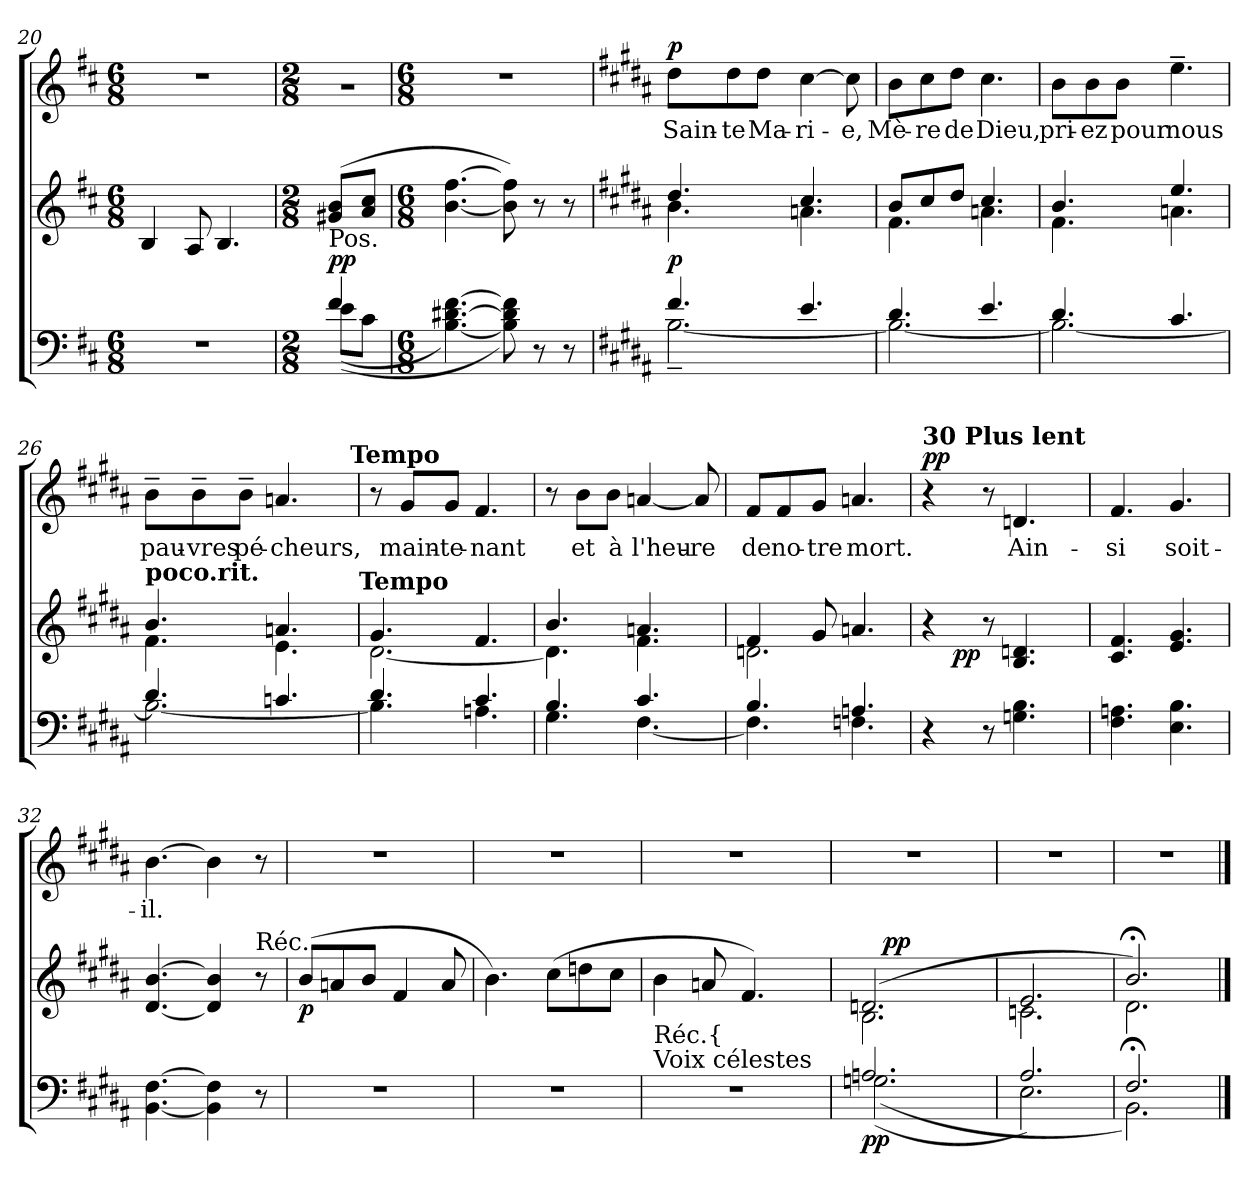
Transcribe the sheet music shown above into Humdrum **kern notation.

**kern	**dynam	**kern	**dynam	**kern	**text	**dynam
*part3	*part3	*part2	*part2	*part1	*part1	*part1
*staff3	*staff3	*staff2	*staff2	*staff1	*staff1	*staff1
*clefF4	*	*clefG2	*	*clefG2	*	*
*k[f#c#]	*	*k[f#c#]	*	*k[f#c#]	*	*
*D:	*	*D:	*	*D:	*	*
*M6/8	*	*M6/8	*	*M6/8	*	*
=20	=20	=20	=20	=20	=20	=20
!LO:N:vis=1	!	!	!	!LO:N:vis=1	!	!
2.r	.	4B/	.	2.r	.	.
.	.	8A/	.	.	.	.
.	.	4.B/	.	.	.	.
!!LO:PB:g=z
=21	=21	=21	=21	=21	=21	=21
*M2/8	*	*M2/8	*	*M2/8	*	*
*^	*	*	*	*	*	*
!	!	!	!LO:TX:b:t=Pos.	!	!	!	!
!	!	!LO:DY:a	!	!	!LO:N:vis=1	!	!
4f#/	(>(<8e\L	pp	(>8g#X/ 8b/L	.	4ra	.	.
.	8c#\J	.	8a/ 8cc#/J	.	.	.	.
*v	*v	*	*	*	*	*	*
=22	=22	=22	=22	=22	=22	=22
*M6/8	*	*M6/8	*	*M6/8	*	*
*^	*	*	*	*	*	*
!	!	!	!	!	!LO:N:vis=1	!	!
*v	*v	*	*	*	*	*	*
[<4.B\ [>4.d#X\ [>4.f#\)	.	[<4.b\ [>4.ff#\	.	2.r	.	.
8B\] 8d#\] 8f#\])	.	8b\] 8ff#\])	.	.	.	.
8r	.	8r	.	.	.	.
8r	.	8r	.	.	.	.
=23	=23	=23	=23	=23	=23	=23
*k[f#c#g#d#a#]	*	*k[f#c#g#d#a#]	*	*k[f#c#g#d#a#]	*	*
*B:	*	*B:	*	*B:	*	*
*^	*	*^	*	*	*	*
!	!	!LO:DY:a	!	!	!	!	!LO:LY:b	!LO:DY:a
4.f#/	[<2.B~<\	p	4.dd#/	4.b\	.	8dd#\L	Sain-	p
!	!	!	!	!	!	!	!LO:LY:b:rj	!
.	.	.	.	.	.	8dd#\	-te	.
!	!	!	!	!	!	!	!LO:LY:b	!
.	.	.	.	.	.	8dd#\J	Ma-	.
!	!	!	!	!	!	!	!LO:LY:b:rj	!
4.e/	.	.	4.cc#/	4.an\	.	[>4cc#\	-ri-	.
!	!	!	!	!	!	!	!LO:LY:b	!
.	.	.	.	.	.	8cc#\]	-e,	.
=24	=24	=24	=24	=24	=24	=24	=24	=24
!	!	!	!	!	!	!	!LO:LY:b	!
4.d#/	2.B\_	.	8b/L	4.f#\	.	8b\L	Mè-	.
!	!	!	!	!	!	!	!LO:LY:b:rj	!
.	.	.	8cc#/	.	.	8cc#\	-re	.
!	!	!	!	!	!	!	!LO:LY:b	!
.	.	.	8dd#/J	.	.	8dd#\J	de	.
!	!	!	!	!	!	!	!LO:LY:b	!
4.e/	.	.	4.cc#/	4.an\	.	4.cc#\	Dieu,	.
=25	=25	=25	=25	=25	=25	=25	=25	=25
!	!	!	!	!	!	!	!LO:LY:b	!
4.d#/	2.B\_	.	4.b/	4.f#\	.	8b\L	pri-	.
!	!	!	!	!	!	!	!LO:LY:b	!
.	.	.	.	.	.	8b\	-ez	.
!	!	!	!	!	!	!	!LO:LY:b	!
.	.	.	.	.	.	8b\J	pour	.
!	!	!	!	!	!	!	!LO:LY:b	!
4.c#/	.	.	4.ee/	4.an\	.	4.ee~>\	nous	.
!!LO:LB:g=z
=26	=26	=26	=26	=26	=26	=26	=26	=26
!	!	!	!	!	!	!LO:TX:a:B:t=poco.rit.	!	!
!	!	!	!LO:TX:a:B:t=poco.rit.	!	!	!	!	!
!	!	!	!	!	!	!	!LO:LY:b	!
*	*	*	*	*	*	*^	*	*
4.d#/	2.B\_	.	4.b/	4.f#\	.	8b~>\L	2ryy	pau-	.
!	!	!	!	!	!	!	!	!LO:LY:b:rj	!
.	.	.	.	.	.	8b~>\	.	-vres	.
!	!	!	!	!	!	!	!	!LO:LY:b	!
.	.	.	.	.	.	8b~>\J	.	pé-	.
!	!	!	!	!	!	!	!	!LO:LY:b	!
4.cn/	.	.	4.an/	4.e\	.	4.an/	.	-cheurs,	.
.	.	.	.	.	.	.	8...ryy	.	.
!	!	!	!	!	!	!	!LO:TX:a:B:t=Tempo	!	!
.	.	.	.	.	.	.	64ryy	.	.
!	!	!	!	!LO:TX:a:B:t=Tempo	!	!	!	!	!
*	*	*	*	*	*	*v	*v	*	*
=27	=27	=27	=27	=27	=27	=27	=27	=27
4.d#/	4.B\]	.	4.g#/	[<2.d#\	.	8r	.	.
!	!	!	!	!	!	!	!LO:LY:b	!
.	.	.	.	.	.	8g#/L	main-	.
!	!	!	!	!	!	!	!LO:LY:b	!
.	.	.	.	.	.	8g#/J	-te-	.
!	!	!	!	!	!	!	!LO:LY:b:rj	!
4.c#/	4.An\	.	4.f#/	.	.	4.f#/	-nant	.
=28	=28	=28	=28	=28	=28	=28	=28	=28
4.B/	4.G#\	.	4.b/	4.d#\]	.	8r	.	.
!	!	!	!	!	!	!	!LO:LY:b	!
.	.	.	.	.	.	8b\L	et	.
!	!	!	!	!	!	!	!LO:LY:b	!
.	.	.	.	.	.	8b\J	à	.
!	!	!	!	!	!	!	!LO:LY:b	!
4.c#/	[<4.F#\	.	4.an/	4.f#\	.	[<4an/	l'heu-	.
!	!	!	!	!	!	!	!LO:LY:b	!
.	.	.	.	.	.	8a/]	-re	.
=29	=29	=29	=29	=29	=29	=29	=29	=29
!	!	!	!	!	!	!	!LO:LY:b	!
4.B/	4.F#\]	.	4f#/	2.dn\	.	8f#/L	de	.
!	!	!	!	!	!	!	!LO:LY:b	!
.	.	.	.	.	.	8f#/	no-	.
!	!	!	!	!	!	!	!LO:LY:b	!
.	.	.	8g#/	.	.	8g#/J	-tre	.
!	!	!	!	!	!	!	!LO:LY:b	!
4.An/	4.Fn\	.	4.an/	.	.	4.an/	mort.	.
!!LO:LB:g=z
=30	=30	=30	=30	=30	=30	=30	=30	=30
!	!	!	!	!	!	!LO:TX:a:B:t=30 Plus lent	!	!
!	!	!	!	!	!	!	!	!LO:DY:b
*v	*v	*	*	*	*	*	*	*
4r	.	4r	8ryy	.	4r	.	pp
!	!	!	!	!LO:DY:b	!	!	!
.	.	.	2ryy	pp	.	.	.
8r	.	8r	.	.	8r	.	.
!	!	!	!	!	!	!LO:LY:b	!
4.Gn\ 4.B\	.	4.B/ 4.dn/	.	.	4.dn/	Ain-	.
.	.	.	8ryy	.	.	.	.
=31	=31	=31	=31	=31	=31	=31	=31
!	!	!	!	!	!	!LO:LY:b	!
*	*	*v	*v	*	*	*	*
4.F#\ 4.An\	.	4.c#/ 4.f#/	.	4.f#/	-si	.
!	!	!	!	!	!LO:LY:b	!
4.E\ 4.B\	.	4.e/ 4.g#/	.	4.g#/	soit-	.
=32	=32	=32	=32	=32	=32	=32
!	!	!	!	!	!LO:LY:b	!
[<4.BB\ [>4.F#\	.	[<4.d#/ [>4.b/	.	[>4.b\	-il.	.
4BB\] 4F#\]	.	4d#/] 4b/]	.	4b\]	.	.
!	!	!LO:TX:a:t=Réc.	!	!	!	!
8r	.	8r	.	8r	.	.
=33	=33	=33	=33	=33	=33	=33
!LO:N:vis=1	!	!	!LO:DY:b	!LO:N:vis=1	!	!
2.r	.	(>8b/L	p	2.r	.	.
.	.	8an/	.	.	.	.
.	.	8b/J	.	.	.	.
.	.	4f#/	.	.	.	.
.	.	8a/	.	.	.	.
=34	=34	=34	=34	=34	=34	=34
!LO:N:vis=1	!	!	!	!LO:N:vis=1	!	!
2.r	.	4.b\)	.	2.r	.	.
.	.	(>8cc#\L	.	.	.	.
.	.	8ddn\	.	.	.	.
.	.	8cc#\J	.	.	.	.
=35	=35	=35	=35	=35	=35	=35
!LO:TX:a:t=Voix célestes	!	!	!	!	!	!
!LO:TX:a:t=Réc.{	!	!	!	!	!	!
!LO:N:vis=1	!	!	!	!LO:N:vis=1	!	!
*	*	*^	*	*	*	*
2.r	.	4b\	4ryy	.	2.r	.	.
.	.	8an/	16.ryy	.	.	.	.
.	.	.	4ryy	.	.	.	.
.	.	4.f#/)	.	.	.	.	.
.	.	.	8ryy	.	.	.	.
.	.	.	32ryy	.	.	.	.
=36	=36	=36	=36	=36	=36	=36	=36
*^	*	*	*	*	*	*	*
!	!	!LO:DY:b	!	!	!	!LO:N:vis=1	!	!
*	*	*	*	*^	*	*	*	*
2.An/	(>(<2.Gn\	pp	(2.dn/	2.B\	16ryy	.	2.r	.	.
!	!	!	!	!	!	!LO:DY:a	!	!	!
.	.	.	.	.	2ryy	pp	.	.	.
.	.	.	.	.	8.ryy	.	.	.	.
=37	=37	=37	=37	=37	=37	=37	=37	=37	=37
!	!	!	!	!	!	!	!LO:N:vis=1	!	!
*	*	*	*	*v	*v	*	*	*	*
2.A#/)	2.E\	.	2.e/	2.cn\	.	2.r	.	.
=38	=38	=38	=38	=38	=38	=38	=38	=38
!	!	!	!	!	!	!LO:N:vis=1	!	!
2.F#;</	2.BB\)	.	2.b;</)	2.d#\	.	2.r	.	.
*v	*v	*	*	*	*	*	*	*
*	*	*v	*v	*	*	*	*
==	==	==	==	==	==	==
*-	*-	*-	*-	*-	*-	*-
